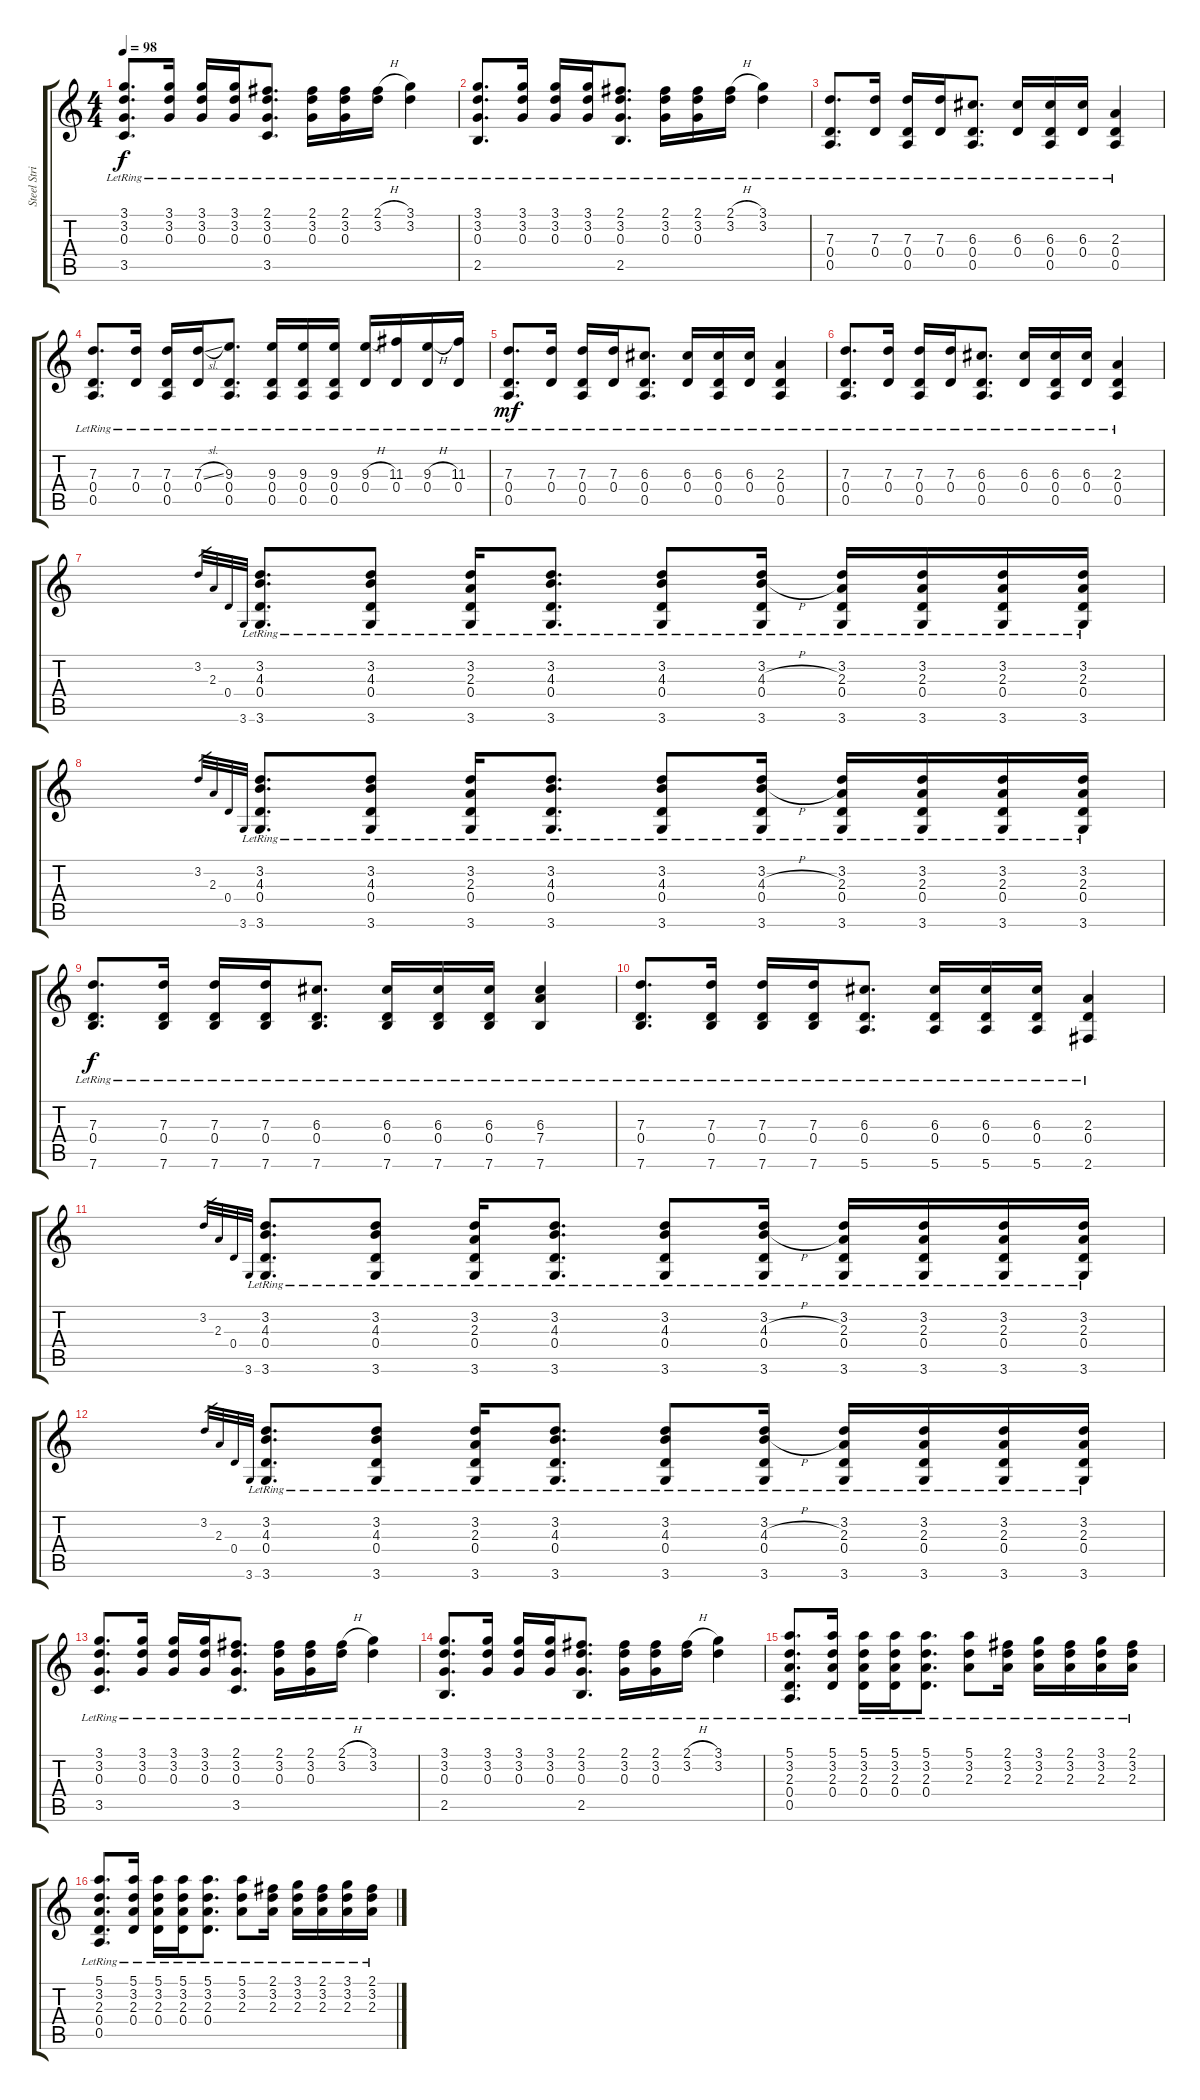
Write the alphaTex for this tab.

\track ("Steel String Guitar" "Steel Stri") {instrument electricguitarclean}
\staff {score tabs}
\tuning (E4 B3 G3 D3 A2 E2) {hide}
\ts (4 4)
\tempo 98
\clef g2
\ks c
(3.1{lr} 3.2{lr} 0.3{lr} 3.5{lr}).8{d dy f} (3.1{lr} 3.2{lr} 0.3{lr}).16 (3.1{lr} 3.2{lr} 0.3{lr}).16 (3.1{lr} 3.2{lr} 0.3{lr}).16 (2.1{lr} 3.2{lr} 0.3{lr} 3.5{lr}).8{d} (2.1{lr} 3.2{lr} 0.3{lr}).16 (2.1{lr} 3.2{lr} 0.3{lr}).16 (2.1{h lr} 3.2{lr}).16 (3.1{lr} 3.2{lr}).4 |
(3.1{lr} 3.2{lr} 0.3{lr} 2.5{lr}).8{d} (3.1{lr} 3.2{lr} 0.3{lr}).16 (3.1{lr} 3.2{lr} 0.3{lr}).16 (3.1{lr} 3.2{lr} 0.3{lr}).16 (2.1{lr} 3.2{lr} 0.3{lr} 2.5{lr}).8{d} (2.1{lr} 3.2{lr} 0.3{lr}).16 (2.1{lr} 3.2{lr} 0.3{lr}).16 (2.1{h lr} 3.2{lr}).16 (3.1{lr} 3.2{lr}).4 |
(7.3{lr} 0.4{lr} 0.5{lr}).8{d} (7.3{lr} 0.4{lr}).16 (7.3{lr} 0.4{lr} 0.5{lr}).16 (7.3{lr} 0.4{lr}).16 (6.3{lr} 0.4{lr} 0.5{lr}).8{d} (6.3{lr} 0.4{lr}).16 (6.3{lr} 0.4{lr} 0.5{lr}).16 (6.3{lr} 0.4{lr}).16 (2.3{lr} 0.4{lr} 0.5{lr}).4 |
(7.3{lr} 0.4{lr} 0.5{lr}).8{d} (7.3{lr} 0.4{lr}).16 (7.3{lr} 0.4{lr} 0.5{lr}).16 (7.3{sl lr} 0.4{lr}).16 (9.3{lr} 0.4{lr} 0.5{lr}).8{d} (9.3{lr} 0.4{lr} 0.5{lr}).16 (9.3{lr} 0.4{lr} 0.5{lr}).16 (9.3{lr} 0.4{lr} 0.5{lr}).16 (9.3{h lr} 0.4{lr}).16 (11.3{lr} 0.4{lr}).16 (9.3{h lr} 0.4{lr}).16 (11.3{lr} 0.4{lr}).16 |
(7.3{lr} 0.4{lr} 0.5{lr}).8{d dy mf} (7.3{lr} 0.4{lr}).16 (7.3{lr} 0.4{lr} 0.5{lr}).16 (7.3{lr} 0.4{lr}).16 (6.3{lr} 0.4{lr} 0.5{lr}).8{d} (6.3{lr} 0.4{lr}).16 (6.3{lr} 0.4{lr} 0.5{lr}).16 (6.3{lr} 0.4{lr}).16 (2.3{lr} 0.4{lr} 0.5{lr}).4 |
(7.3{lr} 0.4{lr} 0.5{lr}).8{d} (7.3{lr} 0.4{lr}).16 (7.3{lr} 0.4{lr} 0.5{lr}).16 (7.3{lr} 0.4{lr}).16 (6.3{lr} 0.4{lr} 0.5{lr}).8{d} (6.3{lr} 0.4{lr}).16 (6.3{lr} 0.4{lr} 0.5{lr}).16 (6.3{lr} 0.4{lr}).16 (2.3{lr} 0.4{lr} 0.5{lr}).4 |
3.2.32{gr} 2.3.32{gr} 0.4.32{gr} 3.6.32{gr} (3.2{lr} 4.3{lr} 0.4{lr} 3.6{lr}).8{d} (3.2{lr} 4.3{lr} 0.4{lr} 3.6{lr}).8 (3.2{lr} 2.3{lr} 0.4{lr} 3.6{lr}).16 (3.2{lr} 4.3{lr} 0.4{lr} 3.6{lr}).8{d} (3.2{lr} 4.3{lr} 0.4{lr} 3.6{lr}).8 (3.2{lr} 4.3{h lr} 0.4{lr} 3.6{lr}).16 (3.2{lr} 2.3{lr} 0.4{lr} 3.6{lr}).16 (3.2{lr} 2.3{lr} 0.4{lr} 3.6{lr}).16 (3.2{lr} 2.3{lr} 0.4{lr} 3.6{lr}).16 (3.2{lr} 2.3{lr} 0.4{lr} 3.6{lr}).16 |
3.2.32{gr} 2.3.32{gr} 0.4.32{gr} 3.6.32{gr} (3.2{lr} 4.3{lr} 0.4{lr} 3.6{lr}).8{d} (3.2{lr} 4.3{lr} 0.4{lr} 3.6{lr}).8 (3.2{lr} 2.3{lr} 0.4{lr} 3.6{lr}).16 (3.2{lr} 4.3{lr} 0.4{lr} 3.6{lr}).8{d} (3.2{lr} 4.3{lr} 0.4{lr} 3.6{lr}).8 (3.2{lr} 4.3{h lr} 0.4{lr} 3.6{lr}).16 (3.2{lr} 2.3{lr} 0.4{lr} 3.6{lr}).16 (3.2{lr} 2.3{lr} 0.4{lr} 3.6{lr}).16 (3.2{lr} 2.3{lr} 0.4{lr} 3.6{lr}).16 (3.2{lr} 2.3{lr} 0.4{lr} 3.6{lr}).16 |
(7.3{lr} 0.4{lr} 7.6{lr}).8{d dy f} (7.3{lr} 0.4{lr} 7.6{lr}).16 (7.3{lr} 0.4{lr} 7.6{lr}).16 (7.3{lr} 0.4{lr} 7.6{lr}).16 (6.3{lr} 0.4{lr} 7.6{lr}).8{d} (6.3{lr} 0.4{lr} 7.6{lr}).16 (6.3{lr} 0.4{lr} 7.6{lr}).16 (6.3{lr} 0.4{lr} 7.6{lr}).16 (6.3{lr} 7.4{lr} 7.6{lr}).4 |
(7.3{lr} 0.4{lr} 7.6{lr}).8{d} (7.3{lr} 0.4{lr} 7.6{lr}).16 (7.3{lr} 0.4{lr} 7.6{lr}).16 (7.3{lr} 0.4{lr} 7.6{lr}).16 (6.3{lr} 0.4{lr} 5.6{lr}).8{d} (6.3{lr} 0.4{lr} 5.6{lr}).16 (6.3{lr} 0.4{lr} 5.6{lr}).16 (6.3{lr} 0.4{lr} 5.6{lr}).16 (2.3{lr} 0.4{lr} 2.6{lr}).4 |
3.2.32{gr} 2.3.32{gr} 0.4.32{gr} 3.6.32{gr} (3.2{lr} 4.3{lr} 0.4{lr} 3.6{lr}).8{d} (3.2{lr} 4.3{lr} 0.4{lr} 3.6{lr}).8 (3.2{lr} 2.3{lr} 0.4{lr} 3.6{lr}).16 (3.2{lr} 4.3{lr} 0.4{lr} 3.6{lr}).8{d} (3.2{lr} 4.3{lr} 0.4{lr} 3.6{lr}).8 (3.2{lr} 4.3{h lr} 0.4{lr} 3.6{lr}).16 (3.2{lr} 2.3{lr} 0.4{lr} 3.6{lr}).16 (3.2{lr} 2.3{lr} 0.4{lr} 3.6{lr}).16 (3.2{lr} 2.3{lr} 0.4{lr} 3.6{lr}).16 (3.2{lr} 2.3{lr} 0.4{lr} 3.6{lr}).16 |
3.2.32{gr} 2.3.32{gr} 0.4.32{gr} 3.6.32{gr} (3.2{lr} 4.3{lr} 0.4{lr} 3.6{lr}).8{d} (3.2{lr} 4.3{lr} 0.4{lr} 3.6{lr}).8 (3.2{lr} 2.3{lr} 0.4{lr} 3.6{lr}).16 (3.2{lr} 4.3{lr} 0.4{lr} 3.6{lr}).8{d} (3.2{lr} 4.3{lr} 0.4{lr} 3.6{lr}).8 (3.2{lr} 4.3{h lr} 0.4{lr} 3.6{lr}).16 (3.2{lr} 2.3{lr} 0.4{lr} 3.6{lr}).16 (3.2{lr} 2.3{lr} 0.4{lr} 3.6{lr}).16 (3.2{lr} 2.3{lr} 0.4{lr} 3.6{lr}).16 (3.2{lr} 2.3{lr} 0.4{lr} 3.6{lr}).16 |
(3.1{lr} 3.2{lr} 0.3{lr} 3.5{lr}).8{d} (3.1{lr} 3.2{lr} 0.3{lr}).16 (3.1{lr} 3.2{lr} 0.3{lr}).16 (3.1{lr} 3.2{lr} 0.3{lr}).16 (2.1{lr} 3.2{lr} 0.3{lr} 3.5{lr}).8{d} (2.1{lr} 3.2{lr} 0.3{lr}).16 (2.1{lr} 3.2{lr} 0.3{lr}).16 (2.1{h lr} 3.2{lr}).16 (3.1{lr} 3.2{lr}).4 |
(3.1{lr} 3.2{lr} 0.3{lr} 2.5{lr}).8{d} (3.1{lr} 3.2{lr} 0.3{lr}).16 (3.1{lr} 3.2{lr} 0.3{lr}).16 (3.1{lr} 3.2{lr} 0.3{lr}).16 (2.1{lr} 3.2{lr} 0.3{lr} 2.5{lr}).8{d} (2.1{lr} 3.2{lr} 0.3{lr}).16 (2.1{lr} 3.2{lr} 0.3{lr}).16 (2.1{h lr} 3.2{lr}).16 (3.1{lr} 3.2{lr}).4 |
(5.1{lr} 3.2{lr} 2.3{lr} 0.4{lr} 0.5{lr}).8{d} (5.1{lr} 3.2{lr} 2.3{lr} 0.4{lr}).16 (5.1{lr} 3.2{lr} 2.3{lr} 0.4{lr}).16 (5.1{lr} 3.2{lr} 2.3{lr} 0.4{lr}).16 (5.1{lr} 3.2{lr} 2.3{lr} 0.4{lr}).8{d} (5.1{lr} 3.2{lr} 2.3{lr}).8 (2.1{lr} 3.2{lr} 2.3{lr}).16 (3.1{lr} 3.2{lr} 2.3{lr}).16 (2.1{lr} 3.2{lr} 2.3{lr}).16 (3.1{lr} 3.2{lr} 2.3{lr}).16 (2.1{lr} 3.2{lr} 2.3{lr}).16 |
(5.1{lr} 3.2{lr} 2.3{lr} 0.4{lr} 0.5{lr}).8{d} (5.1{lr} 3.2{lr} 2.3{lr} 0.4{lr}).16 (5.1{lr} 3.2{lr} 2.3{lr} 0.4{lr}).16 (5.1{lr} 3.2{lr} 2.3{lr} 0.4{lr}).16 (5.1{lr} 3.2{lr} 2.3{lr} 0.4{lr}).8{d} (5.1{lr} 3.2{lr} 2.3{lr}).8 (2.1{lr} 3.2{lr} 2.3{lr}).16 (3.1{lr} 3.2{lr} 2.3{lr}).16 (2.1{lr} 3.2{lr} 2.3{lr}).16 (3.1{lr} 3.2{lr} 2.3{lr}).16 (2.1{lr} 3.2{lr} 2.3{lr}).16
